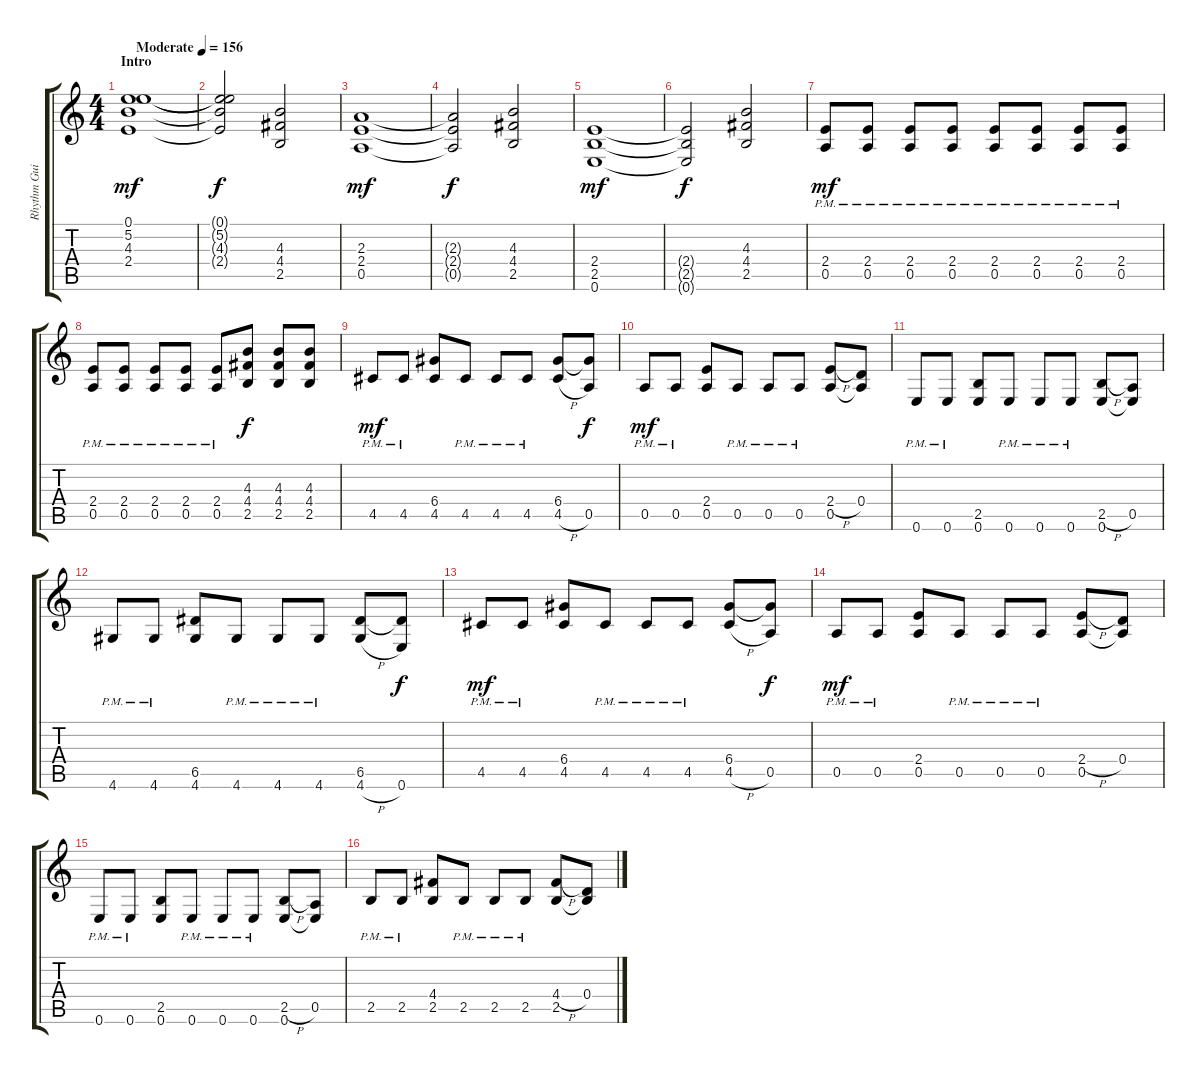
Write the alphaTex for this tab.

\track ("Rhythm Guitar 1" "Rhythm Gui") {instrument distortionguitar}
\staff {score tabs}
\tuning (E4 B3 G3 D3 A2 E2) {hide}
\ts (4 4)
\section ("" "Intro")
\tempo (156 "Moderate")
\clef g2
\ks c
(0.1 5.2 4.3 2.4).1{dy mf instrument distortionguitar} |
(0.1{t} 5.2{t} 4.3{t} 2.4{t}).2{dy f} (4.3 4.4 2.5).2 |
(2.3 2.4 0.5).1{dy mf} |
(2.3{t} 2.4{t} 0.5{t}).2{dy f} (4.3 4.4 2.5).2 |
(2.4 2.5 0.6).1{dy mf} |
(2.4{t} 2.5{t} 0.6{t}).2{dy f} (4.3 4.4 2.5).2 |
(2.4{pm} 0.5{pm}).8{dy mf} (2.4{pm} 0.5{pm}).8 (2.4{pm} 0.5{pm}).8 (2.4{pm} 0.5{pm}).8 (2.4{pm} 0.5{pm}).8 (2.4{pm} 0.5{pm}).8 (2.4{pm} 0.5{pm}).8 (2.4{pm} 0.5{pm}).8 |
(2.4{pm} 0.5{pm}).8 (2.4{pm} 0.5{pm}).8 (2.4{pm} 0.5{pm}).8 (2.4{pm} 0.5{pm}).8 (2.4{pm} 0.5{pm}).8 (4.3 4.4 2.5).8{dy f} (4.3 4.4 2.5).8 (4.3 4.4 2.5).8 |
4.5{pm}.8{dy mf} 4.5{pm}.8 (6.4 4.5).8 4.5{pm}.8 4.5{pm}.8 4.5{pm}.8 (6.4 4.5{h}).8 (6.4{t} 0.5).8{dy f} |
0.5{pm}.8{dy mf} 0.5{pm}.8 (2.4 0.5).8 0.5{pm}.8 0.5{pm}.8 0.5{pm}.8 (2.4{h} 0.5).8 (0.4 0.5{t}).8 |
0.6{pm}.8 0.6{pm}.8 (2.5 0.6).8 0.6{pm}.8 0.6{pm}.8 0.6{pm}.8 (2.5{h} 0.6).8 (0.5 0.6{t}).8 |
4.6{pm}.8 4.6{pm}.8 (6.5 4.6).8 4.6{pm}.8 4.6{pm}.8 4.6{pm}.8 (6.5 4.6{h}).8 (6.5{t} 0.6).8{dy f} |
4.5{pm}.8{dy mf} 4.5{pm}.8 (6.4 4.5).8 4.5{pm}.8 4.5{pm}.8 4.5{pm}.8 (6.4 4.5{h}).8 (6.4{t} 0.5).8{dy f} |
0.5{pm}.8{dy mf} 0.5{pm}.8 (2.4 0.5).8 0.5{pm}.8 0.5{pm}.8 0.5{pm}.8 (2.4{h} 0.5).8 (0.4 0.5{t}).8 |
0.6{pm}.8 0.6{pm}.8 (2.5 0.6).8 0.6{pm}.8 0.6{pm}.8 0.6{pm}.8 (2.5{h} 0.6).8 (0.5 0.6{t}).8 |
2.5{pm}.8 2.5{pm}.8 (4.4 2.5).8 2.5{pm}.8 2.5{pm}.8 2.5{pm}.8 (4.4{h} 2.5).8 (0.4 2.5{t}).8
